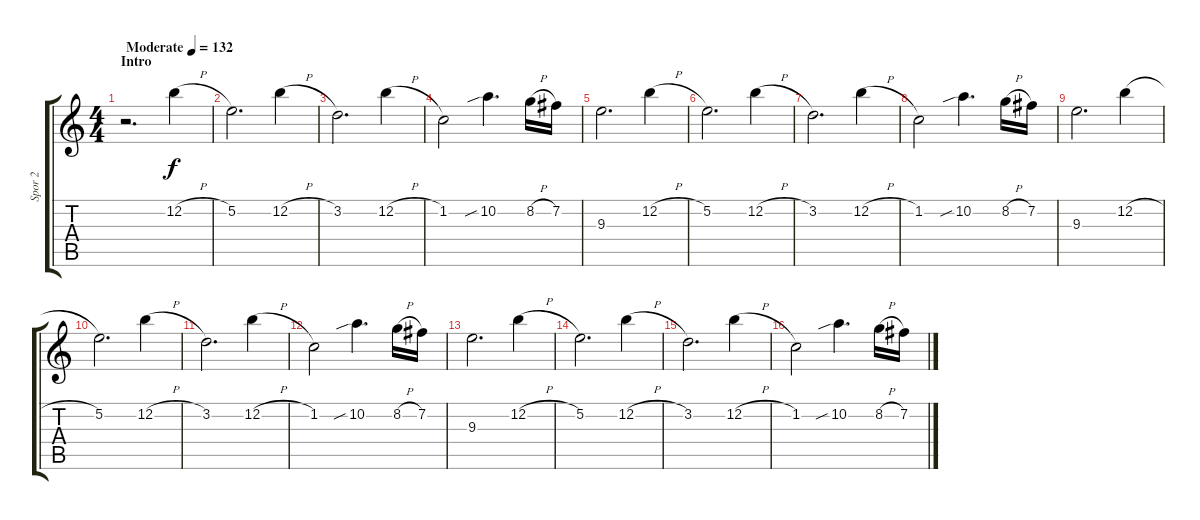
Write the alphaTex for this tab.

\track ("Spor 2" "Spor 2") {instrument distortionguitar}
\staff {score tabs}
\tuning (E4 B3 G3 D3 A2 E2) {hide}
\ts (4 4)
\section ("" "Intro")
\tempo (132 "Moderate")
\clef g2
\ks c
r.2{d dy f instrument distortionguitar} 12.2{h}.4 |
5.2.2{d} 12.2{h}.4 |
3.2.2{d} 12.2{h}.4 |
1.2.2 10.2{sib}.4{d} 8.2{h}.16 7.2.16 |
9.3.2{d} 12.2{h}.4 |
5.2.2{d} 12.2{h}.4 |
3.2.2{d} 12.2{h}.4 |
1.2.2 10.2{sib}.4{d} 8.2{h}.16 7.2.16 |
9.3.2{d} 12.2{h}.4 |
5.2.2{d} 12.2{h}.4 |
3.2.2{d} 12.2{h}.4 |
1.2.2 10.2{sib}.4{d} 8.2{h}.16 7.2.16 |
9.3.2{d} 12.2{h}.4 |
5.2.2{d} 12.2{h}.4 |
3.2.2{d} 12.2{h}.4 |
1.2.2 10.2{sib}.4{d} 8.2{h}.16 7.2.16
